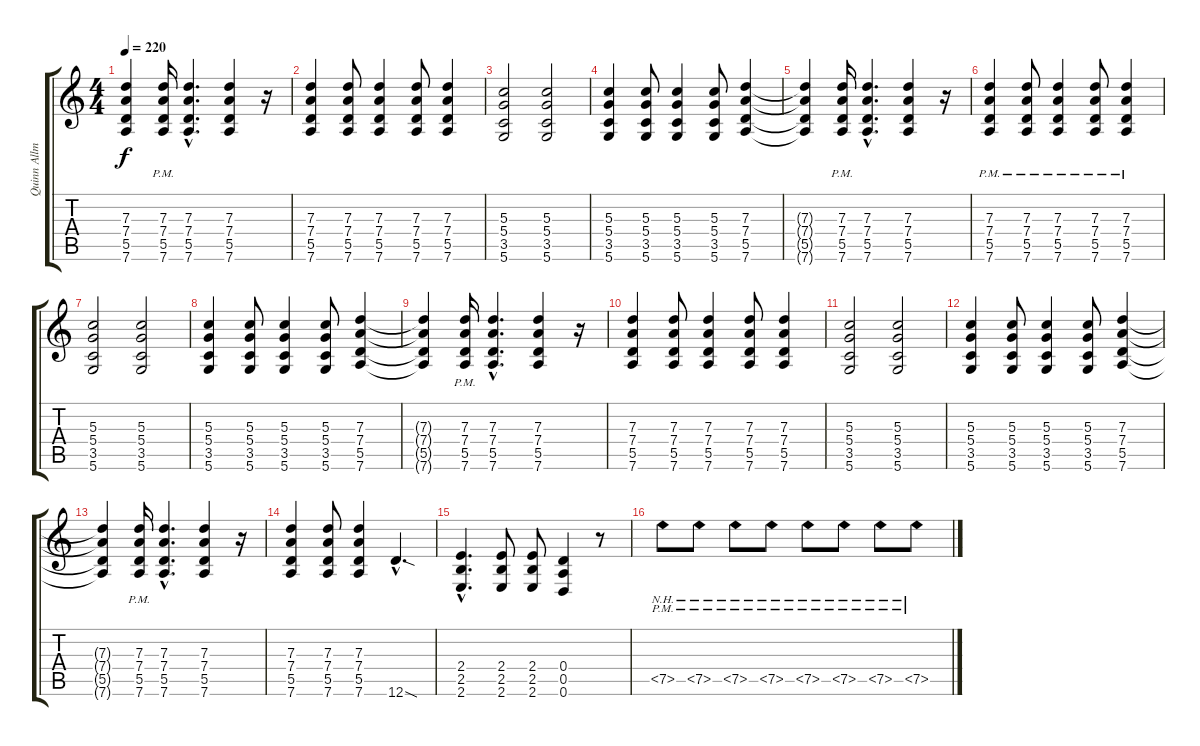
\track ("Quinn Allman" "Quinn Allm") {instrument distortionguitar}
\staff {score tabs}
\tuning (E4 B3 G3 D3 A2 D2) {hide}
\ts (4 4)
\tempo 220
\clef g2
\ks c
(7.3{t} 7.4{t} 5.5{t} 7.6{t}).4{dy f} (7.3{pm} 7.4{pm} 5.5{pm} 7.6{pm}).16 (7.3{hac} 7.4{hac} 5.5{hac} 7.6{hac}).4{d} (7.3 7.4 5.5 7.6).4 r.16 |
(7.3 7.4 5.5 7.6).4 (7.3 7.4 5.5 7.6).8 (7.3 7.4 5.5 7.6).4 (7.3 7.4 5.5 7.6).8 (7.3 7.4 5.5 7.6).4 |
(5.3 5.4 3.5 5.6).2 (5.3 5.4 3.5 5.6).2 |
(5.3 5.4 3.5 5.6).4 (5.3 5.4 3.5 5.6).8 (5.3 5.4 3.5 5.6).4 (5.3 5.4 3.5 5.6).8 (7.3 7.4 5.5 7.6).4 |
(7.3{t} 7.4{t} 5.5{t} 7.6{t}).4 (7.3{pm} 7.4{pm} 5.5{pm} 7.6{pm}).16 (7.3{hac} 7.4{hac} 5.5{hac} 7.6{hac}).4{d} (7.3 7.4 5.5 7.6).4 r.16 |
(7.3{pm} 7.4{pm} 5.5{pm} 7.6{pm}).4 (7.3{pm} 7.4{pm} 5.5{pm} 7.6{pm}).8 (7.3{pm} 7.4{pm} 5.5{pm} 7.6{pm}).4 (7.3{pm} 7.4{pm} 5.5{pm} 7.6{pm}).8 (7.3{pm} 7.4{pm} 5.5{pm} 7.6{pm}).4 |
(5.3 5.4 3.5 5.6).2 (5.3 5.4 3.5 5.6).2 |
(5.3 5.4 3.5 5.6).4 (5.3 5.4 3.5 5.6).8 (5.3 5.4 3.5 5.6).4 (5.3 5.4 3.5 5.6).8 (7.3 7.4 5.5 7.6).4 |
(7.3{t} 7.4{t} 5.5{t} 7.6{t}).4 (7.3{pm} 7.4{pm} 5.5{pm} 7.6{pm}).16 (7.3{hac} 7.4{hac} 5.5{hac} 7.6{hac}).4{d} (7.3 7.4 5.5 7.6).4 r.16 |
(7.3 7.4 5.5 7.6).4 (7.3 7.4 5.5 7.6).8 (7.3 7.4 5.5 7.6).4 (7.3 7.4 5.5 7.6).8 (7.3 7.4 5.5 7.6).4 |
(5.3 5.4 3.5 5.6).2 (5.3 5.4 3.5 5.6).2 |
(5.3 5.4 3.5 5.6).4 (5.3 5.4 3.5 5.6).8 (5.3 5.4 3.5 5.6).4 (5.3 5.4 3.5 5.6).8 (7.3 7.4 5.5 7.6).4 |
(7.3{t} 7.4{t} 5.5{t} 7.6{t}).4 (7.3{pm} 7.4{pm} 5.5{pm} 7.6{pm}).16 (7.3{hac} 7.4{hac} 5.5{hac} 7.6{hac}).4{d} (7.3 7.4 5.5 7.6).4 r.16 |
(7.3 7.4 5.5 7.6).4 (7.3 7.4 5.5 7.6).8 (7.3 7.4 5.5 7.6).4 12.6{sod hac}.4{d} |
(2.4{hac} 2.5{hac} 2.6{hac}).4{d} (2.4 2.5 2.6).8 (2.4 2.5 2.6).8 (0.4 0.5 0.6).4 r.8 |
7.5{nh pm}.8{balance 0} 7.5{nh pm}.8 7.5{nh pm}.8 7.5{nh pm}.8 7.5{nh pm}.8 7.5{nh pm}.8 7.5{nh pm}.8 7.5{nh pm}.8
